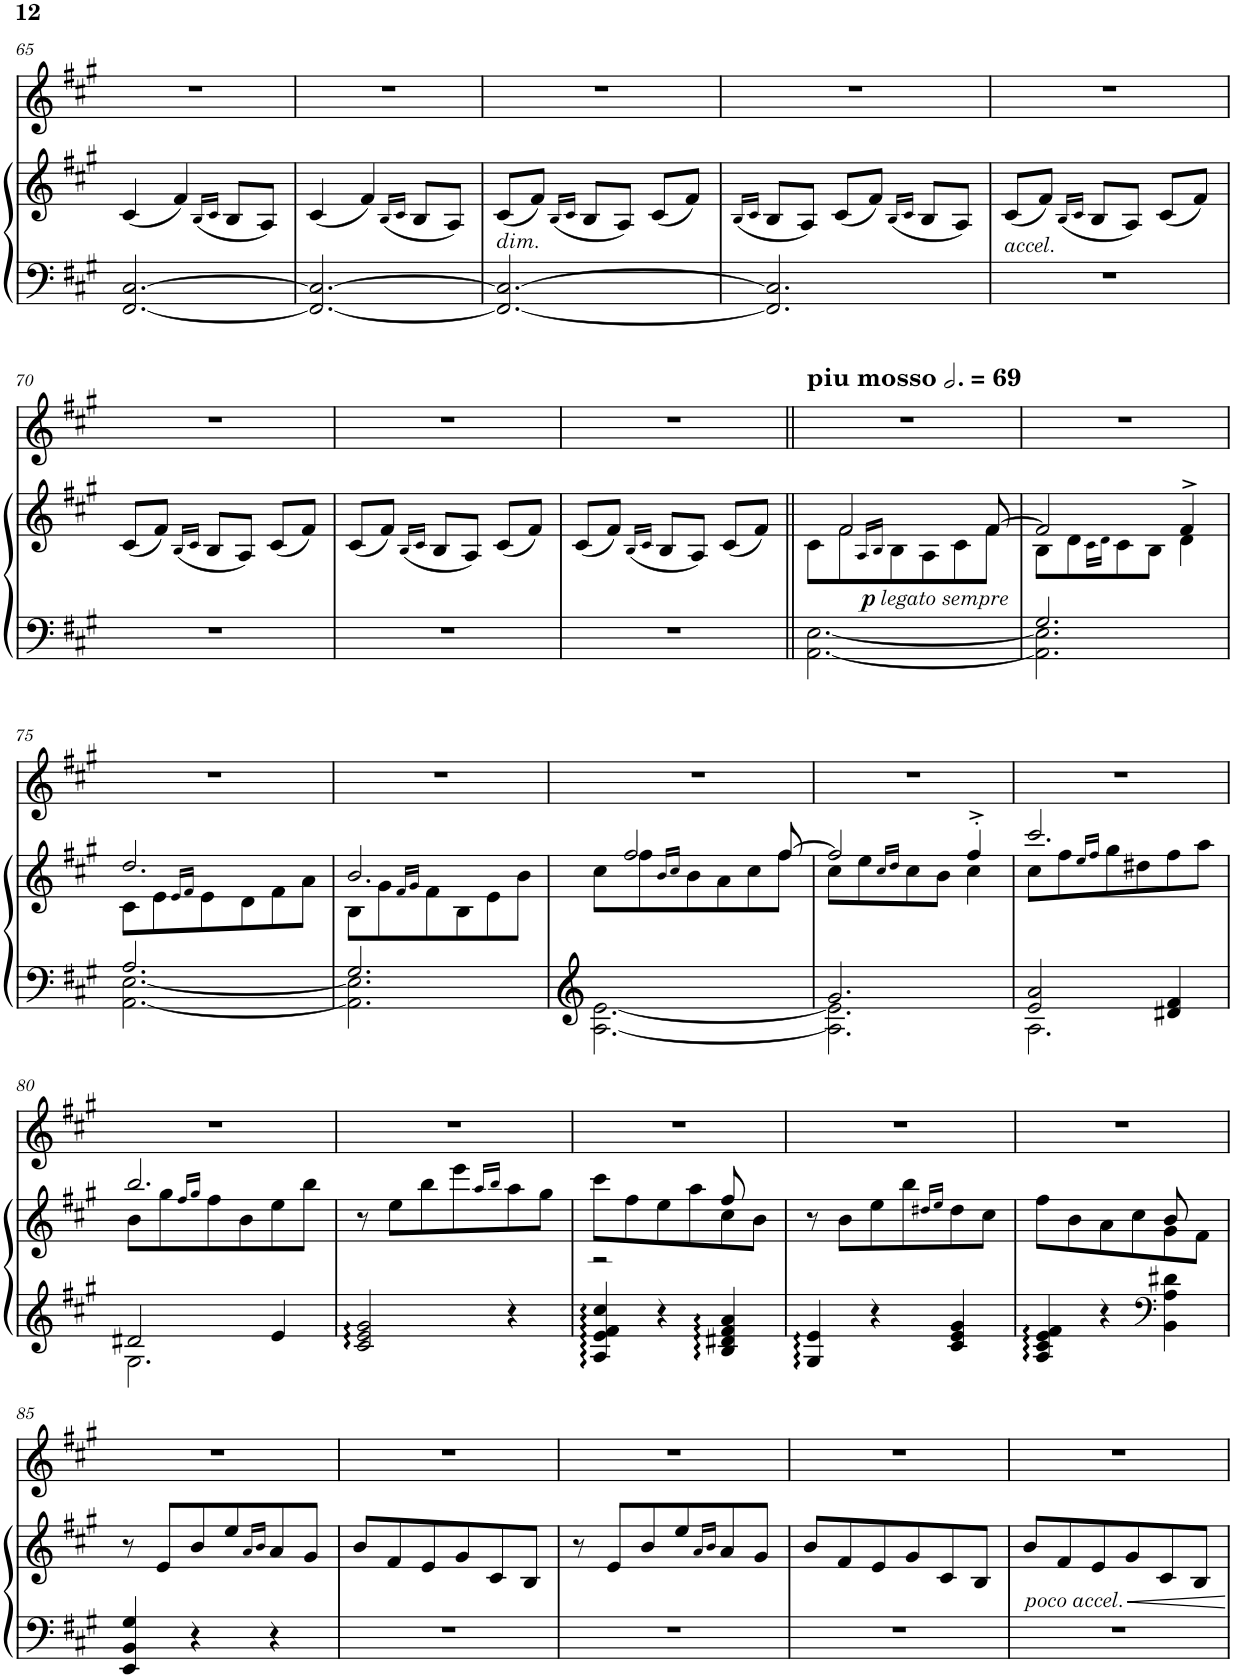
**kern	**kern	**kern	**dynam
*part1	*part1	*part1	*part1
*staff3	*staff2	*staff1	*staff1/2/3
*I"Piano	*	*	*
*I'Pno.	*	*	*
!!LO:PB:g=z
*clefF4	*clefG2	*clefG2	*
*k[f#c#g#]	*k[f#c#g#]	*k[f#c#g#]	*
*M3/4	*M3/4	*M3/4	*
=65	=65	=65	=65
[2.FF#/ [2.C#/	4c#/	2.r	.
.	4f#/	.	.
.	16qB/LL	.	.
.	16qc#/JJ	.	.
.	8B/L	.	.
.	8A/J	.	.
=66	=66	=66	=66
2.FF#/_ 2.C#/_	4c#/	2.r	.
.	4f#/	.	.
.	16qB/LL	.	.
.	16qc#/JJ	.	.
.	8B/L	.	.
.	8A/J	.	.
=67	=67	=67	=67
!	!LO:TX:b:i:t=dim.	!	!
2.FF#/_ 2.C#/_	8c#/L	2.r	.
.	8f#/J	.	.
.	16qB/LL	.	.
.	16qc#/JJ	.	.
.	8B/L	.	.
.	8A/J	.	.
.	8c#/L	.	.
.	8f#/J	.	.
=68	=68	=68	=68
.	16qB/LL	.	.
.	16qc#/JJ	.	.
2.FF#/] 2.C#/]	8B/L	2.r	.
.	8A/J	.	.
.	8c#/L	.	.
.	8f#/J	.	.
.	16qB/LL	.	.
.	16qc#/JJ	.	.
.	8B/L	.	.
.	8A/J	.	.
=69	=69	=69	=69
!	!LO:TX:b:i:t=accel.	!	!
2.r	8c#/L	2.r	.
.	8f#/J	.	.
.	16qB/LL	.	.
.	16qc#/JJ	.	.
.	8B/L	.	.
.	8A/J	.	.
.	8c#/L	.	.
.	8f#/J	.	.
!!LO:LB:g=z
=70	=70	=70	=70
2.r	8c#/L	2.r	.
.	8f#/J	.	.
.	16qB/LL	.	.
.	16qc#/JJ	.	.
.	8B/L	.	.
.	8A/J	.	.
.	8c#/L	.	.
.	8f#/J	.	.
=71	=71	=71	=71
2.r	8c#/L	2.r	.
.	8f#/J	.	.
.	16qB/LL	.	.
.	16qc#/JJ	.	.
.	8B/L	.	.
.	8A/J	.	.
.	8c#/L	.	.
.	8f#/J	.	.
=72	=72	=72	=72
2.r	8c#/L	2.r	.
.	8f#/J	.	.
.	16qB/LL	.	.
.	16qc#/JJ	.	.
.	8B/L	.	.
.	8A/J	.	.
.	8c#/L	.	.
.	8f#/J	.	.
=73||	=73||	=73||	=73||
*	*	*MM207	*
*	*^	*	*
!	!	!	!LO:TX:a:B:t=piu mosso	!
[2.AA\ [2.E\	8c#\L	8ryy	2.r	.
!	!LO:N:head=open	!	!	!LO:DY:b=2
!	!	!	!	!LO:DY:n=1:b=2
.	8f#\	2f#/	.	p other-dynamics
.	16qA/LL	.	.	.
.	16qB/JJ	.	.	.
.	8B\	.	.	.
.	8A\	.	.	.
.	8c#\	.	.	.
.	8f#\J	[8f#/	.	.
=74	=74	=74	=74	=74
*^	*	*	*	*
2.G#/	2.AA\] 2.E\]	8B\L	2f#/]	2.r	.
.	.	8d\	.	.	.
.	.	16qc#\LL	.	.	.
.	.	16qd\JJ	.	.	.
.	.	8c#\	.	.	.
.	.	8B\J	.	.	.
.	.	4d\	4f#^>/	.	.
!!LO:LB:g=z
=75	=75	=75	=75	=75	=75
2.A/	[2.AA\ [2.E\	8c#\L	2.dd/	2.r	.
.	.	8e\	.	.	.
.	.	16qe/LL	.	.	.
.	.	16qf#/JJ	.	.	.
.	.	8e\	.	.	.
.	.	8d\	.	.	.
.	.	8f#\	.	.	.
.	.	8a\J	.	.	.
=76	=76	=76	=76	=76	=76
2.G#/	2.AA\] 2.E\]	8B\L	2.b/	2.r	.
.	.	8g#\	.	.	.
.	.	16qf#/LL	.	.	.
.	.	16qg#/JJ	.	.	.
.	.	8f#\	.	.	.
.	.	8B\	.	.	.
.	.	8e\	.	.	.
.	.	8b\J	.	.	.
*v	*v	*	*	*	*
=77	=77	=77	=77	=77
[2.A\ [2.e\	8cc#\L	8ryy	2.r	.
.	8ff#\	2ff#/	.	.
.	16qb/LL	.	.	.
.	16qcc#/JJ	.	.	.
.	8b\	.	.	.
.	8a\	.	.	.
.	8cc#\	.	.	.
.	8ff#\J	[8ff#/	.	.
=78	=78	=78	=78	=78
*^	*	*	*	*
2.g#/	2.A\] 2.e\]	8cc#\L	2ff#/]	2.r	.
.	.	8ee\	.	.	.
.	.	16qcc#/LL	.	.	.
.	.	16qdd/JJ	.	.	.
.	.	8cc#\	.	.	.
.	.	8b\J	.	.	.
.	.	4cc#\	4ff#'^/	.	.
=79	=79	=79	=79	=79	=79
2e/ 2a/	2.A\	8cc#\L	2.ccc#/	2.r	.
.	.	8ff#\	.	.	.
.	.	16qee/LL	.	.	.
.	.	16qff#/JJ	.	.	.
.	.	8gg#\	.	.	.
.	.	8dd#X\	.	.	.
4d#X/ 4f#/	.	8ff#\	.	.	.
.	.	8aa\J	.	.	.
!!LO:LB:g=z
=80	=80	=80	=80	=80	=80
2d#X/	2.G#\	8b\L	2.bb/	2.r	.
.	.	8gg#\	.	.	.
.	.	16qff#/LL	.	.	.
.	.	16qgg#/JJ	.	.	.
.	.	8ff#\	.	.	.
.	.	8b\	.	.	.
4e/	.	8ee\	.	.	.
.	.	8bb\J	.	.	.
*v	*v	*	*	*	*
*	*v	*v	*	*
=81	=81	=81	=81
2c#/ 2e/ 2g#/	8r	2.r	.
.	8ee\L	.	.
.	8bb\	.	.
.	8eee\	.	.
.	16qaa/LL	.	.
.	16qbb/JJ	.	.
4r	8aa\	.	.
.	8gg#\J	.	.
=82	=82	=82	=82
*	*^	*	*
4A/ 4e/ 4f#/ 4cc#/	8ccc#\L	2r	2.r	.
.	8ff#\	.	.	.
4r	8ee\	.	.	.
.	8aa\	.	.	.
4B/ 4d#X/ 4f#/ 4a/	8cc#\	8ff#/	.	.
.	8b\J	8ryy	.	.
*	*v	*v	*	*
=83	=83	=83	=83
4G#/ 4e/	8r	2.r	.
.	8b\L	.	.
4r	8ee\	.	.
.	8bb\	.	.
.	16qdd#X/LL	.	.
.	16qee/JJ	.	.
4c#/ 4e/ 4g#/	8dd#\	.	.
.	8cc#\J	.	.
=84	=84	=84	=84
*	*^	*	*
4A/ 4c#/ 4e/ 4f#/	8ff#\L	2ryy	2.r	.
.	8b\	.	.	.
4r	8a\	.	.	.
.	8cc#\	.	.	.
*clefF4	*	*	*	*
4BB\ 4A\ 4d#X\	8g#\	8b/	.	.
.	8f#\J	8ryy	.	.
*	*v	*v	*	*
!!LO:LB:g=z
=85	=85	=85	=85
4EE/ 4BB/ 4G#/	8r	2.r	.
.	8e/L	.	.
4r	8b/	.	.
.	8ee/	.	.
.	16qa/LL	.	.
.	16qb/JJ	.	.
4r	8a/	.	.
.	8g#/J	.	.
=86	=86	=86	=86
2.r	8b/L	2.r	.
.	8f#/	.	.
.	8e/	.	.
.	8g#/	.	.
.	8c#/	.	.
.	8B/J	.	.
=87	=87	=87	=87
2.r	8r	2.r	.
.	8e/L	.	.
.	8b/	.	.
.	8ee/	.	.
.	16qa/LL	.	.
.	16qb/JJ	.	.
.	8a/	.	.
.	8g#/J	.	.
=88	=88	=88	=88
2.r	8b/L	2.r	.
.	8f#/	.	.
.	8e/	.	.
.	8g#/	.	.
.	8c#/	.	.
.	8B/J	.	.
=89	=89	=89	=89
!	!LO:TX:b:i:t=poco accel.	!	!
2.r	8b/L	2.r	.
.	8f#/	.	.
.	8e/	.	.
.	8g#/	.	.
.	8c#/	.	.
.	8B/J	.	.
=	=	=	=
*-	*-	*-	*-
